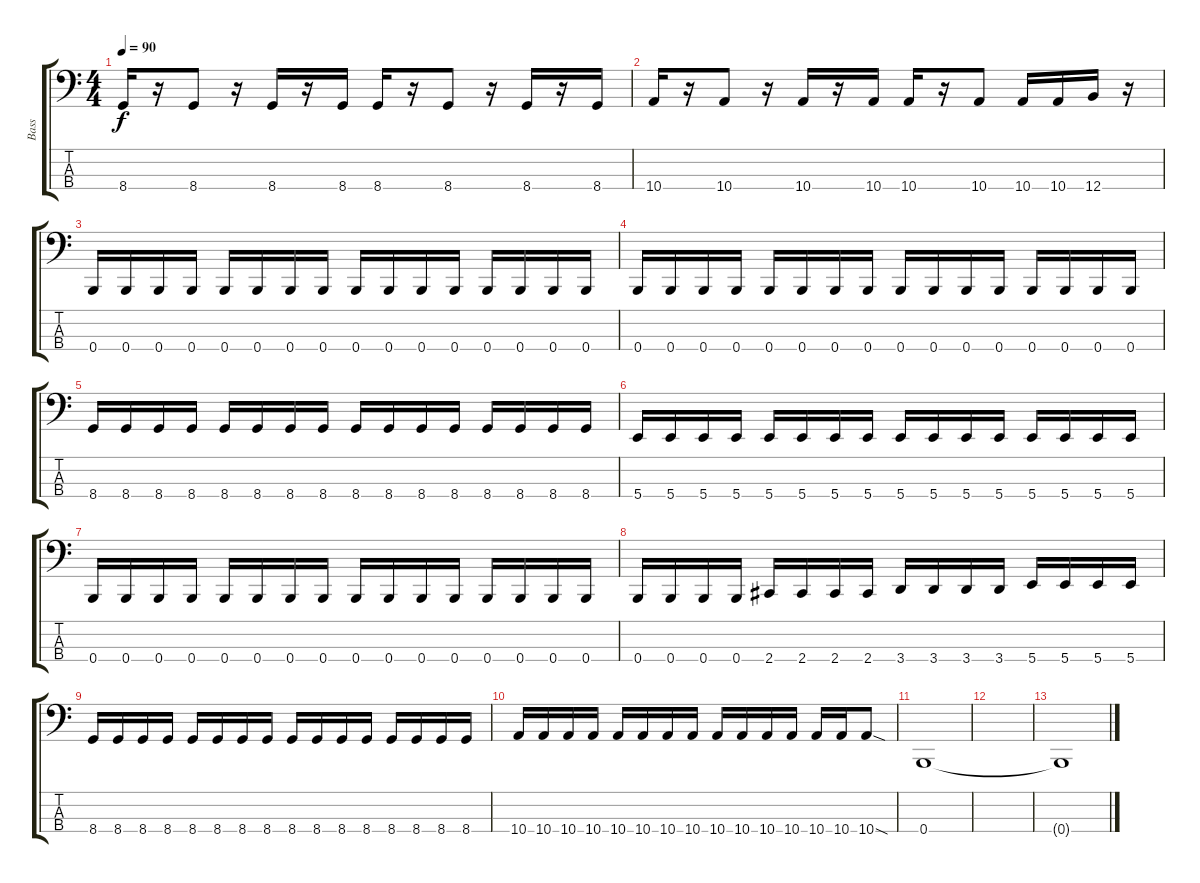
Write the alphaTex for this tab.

\track ("Bass" "Bass") {instrument electricbasspick}
\staff {score tabs}
\tuning (E2 B1 Gb1 B0) {hide}
\ts (4 4)
\tempo 90
\clef f4
\ks c
8.4.16{dy f} r.16 8.4.8 r.16 8.4.16 r.16 8.4.16 8.4.16 r.16 8.4.8 r.16 8.4.16 r.16 8.4.16 |
10.4.16 r.16 10.4.8 r.16 10.4.16 r.16 10.4.16 10.4.16 r.16 10.4.8 10.4.16 10.4.16 12.4.16 r.16 |
0.4.16 0.4.16 0.4.16 0.4.16 0.4.16 0.4.16 0.4.16 0.4.16 0.4.16 0.4.16 0.4.16 0.4.16 0.4.16 0.4.16 0.4.16 0.4.16 |
0.4.16 0.4.16 0.4.16 0.4.16 0.4.16 0.4.16 0.4.16 0.4.16 0.4.16 0.4.16 0.4.16 0.4.16 0.4.16 0.4.16 0.4.16 0.4.16 |
8.4.16 8.4.16 8.4.16 8.4.16 8.4.16 8.4.16 8.4.16 8.4.16 8.4.16 8.4.16 8.4.16 8.4.16 8.4.16 8.4.16 8.4.16 8.4.16 |
5.4.16 5.4.16 5.4.16 5.4.16 5.4.16 5.4.16 5.4.16 5.4.16 5.4.16 5.4.16 5.4.16 5.4.16 5.4.16 5.4.16 5.4.16 5.4.16 |
0.4.16 0.4.16 0.4.16 0.4.16 0.4.16 0.4.16 0.4.16 0.4.16 0.4.16 0.4.16 0.4.16 0.4.16 0.4.16 0.4.16 0.4.16 0.4.16 |
0.4.16 0.4.16 0.4.16 0.4.16 2.4.16 2.4.16 2.4.16 2.4.16 3.4.16 3.4.16 3.4.16 3.4.16 5.4.16 5.4.16 5.4.16 5.4.16 |
8.4.16 8.4.16 8.4.16 8.4.16 8.4.16 8.4.16 8.4.16 8.4.16 8.4.16 8.4.16 8.4.16 8.4.16 8.4.16 8.4.16 8.4.16 8.4.16 |
10.4.16 10.4.16 10.4.16 10.4.16 10.4.16 10.4.16 10.4.16 10.4.16 10.4.16 10.4.16 10.4.16 10.4.16 10.4.16 10.4.16 10.4{sod}.8 |
0.4.1{volume 0} |
|
0.4{t}.1
